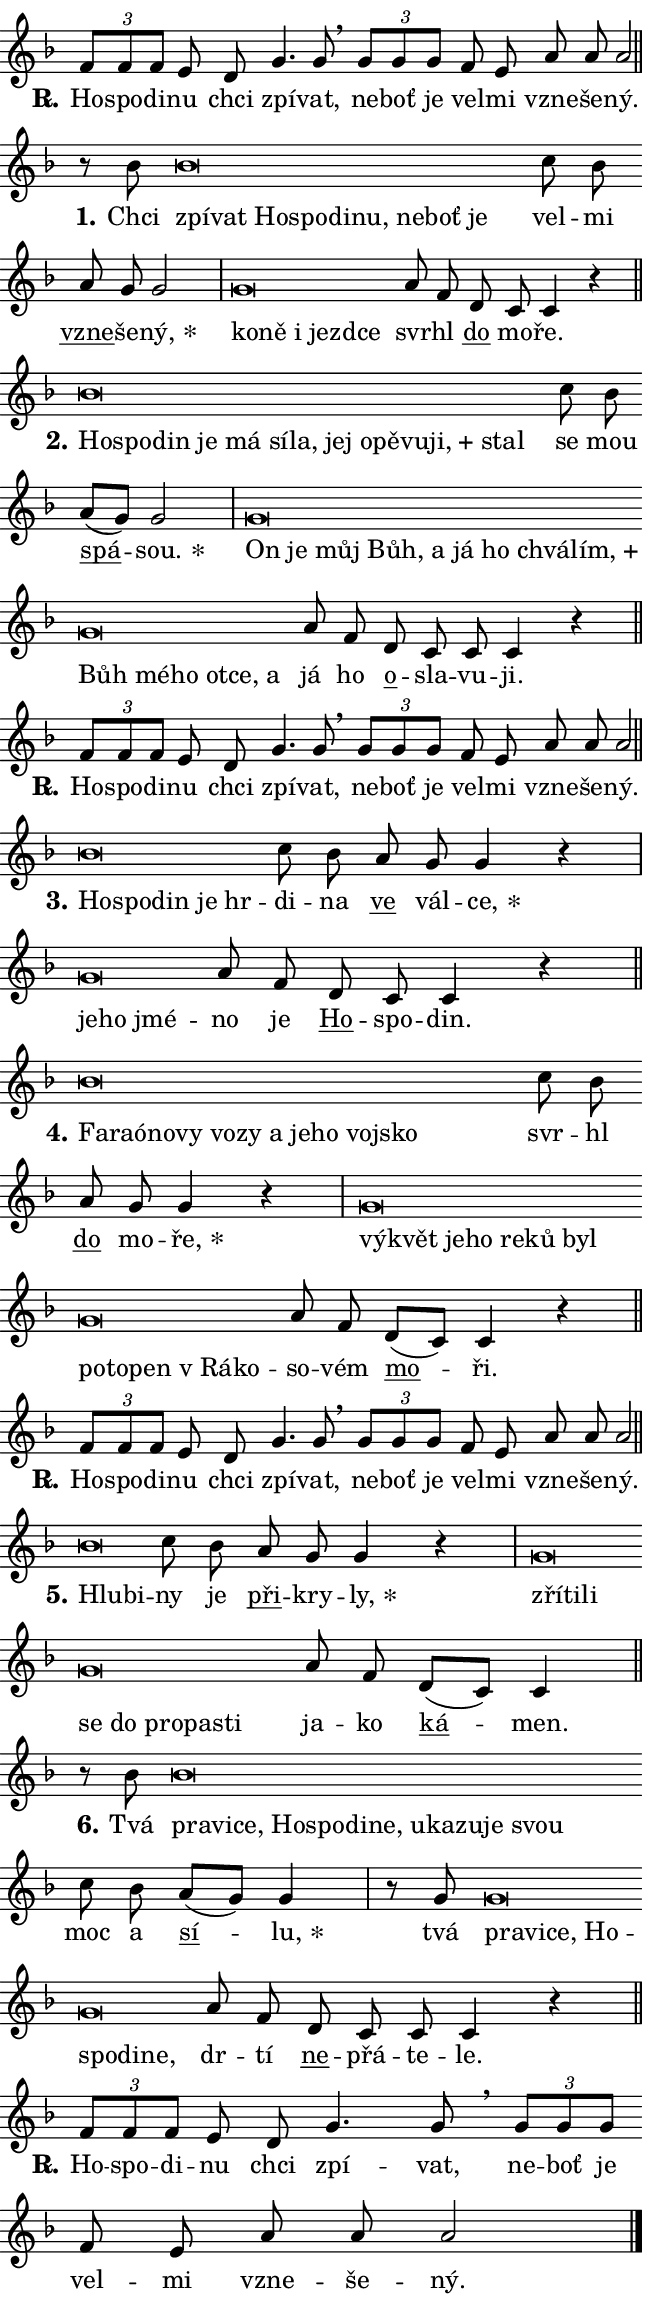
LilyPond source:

\version "2.24.0"
\header { tagline = "" }
\paper {
  indent = 0\cm
  top-margin = 0\cm
  right-margin = 0.13\cm % to fit lyric hyphens
  bottom-margin = 0\cm
  left-margin = 0\cm
  paper-width = 11\cm
  page-breaking = #ly:one-page-breaking
  system-system-spacing.basic-distance = #11
  score-system-spacing.basic-distance = #11
  ragged-last = ##f
}


%% Author: Thomas Morley
%% https://lists.gnu.org/archive/html/lilypond-user/2020-05/msg00002.html
#(define (line-position grob)
"Returns position of @var[grob} in current system:
   @code{'start}, if at first time-step
   @code{'end}, if at last time-step
   @code{'middle} otherwise
"
  (let* ((col (ly:item-get-column grob))
         (ln (ly:grob-object col 'left-neighbor))
         (rn (ly:grob-object col 'right-neighbor))
         (col-to-check-left (if (ly:grob? ln) ln col))
         (col-to-check-right (if (ly:grob? rn) rn col))
         (break-dir-left
           (and
             (ly:grob-property col-to-check-left 'non-musical #f)
             (ly:item-break-dir col-to-check-left)))
         (break-dir-right
           (and
             (ly:grob-property col-to-check-right 'non-musical #f)
             (ly:item-break-dir col-to-check-right))))
        (cond ((eqv? 1 break-dir-left) 'start)
              ((eqv? -1 break-dir-right) 'end)
              (else 'middle))))

#(define (tranparent-at-line-position vctor)
  (lambda (grob)
  "Relying on @code{line-position} select the relevant enry from @var{vctor}.
Used to determine transparency,"
    (case (line-position grob)
      ((end) (not (vector-ref vctor 0)))
      ((middle) (not (vector-ref vctor 1)))
      ((start) (not (vector-ref vctor 2))))))

noteHeadBreakVisibility =
#(define-music-function (break-visibility)(vector?)
"Makes @code{NoteHead}s transparent relying on @var{break-visibility}"
#{
  \override NoteHead.transparent =
    #(tranparent-at-line-position break-visibility)
#})

#(define delete-ledgers-for-transparent-note-heads
  (lambda (grob)
    "Reads whether a @code{NoteHead} is transparent.
If so this @code{NoteHead} is removed from @code{'note-heads} from
@var{grob}, which is supposed to be @code{LedgerLineSpanner}.
As a result ledgers are not printed for this @code{NoteHead}"
    (let* ((nhds-array (ly:grob-object grob 'note-heads))
           (nhds-list
             (if (ly:grob-array? nhds-array)
                 (ly:grob-array->list nhds-array)
                 '()))
           ;; Relies on the transparent-property being done before
           ;; Staff.LedgerLineSpanner.after-line-breaking is executed.
           ;; This is fragile ...
           (to-keep
             (remove
               (lambda (nhd)
                 (ly:grob-property nhd 'transparent #f))
               nhds-list)))
      ;; TODO find a better method to iterate over grob-arrays, similiar
      ;; to filter/remove etc for lists
      ;; For now rebuilt from scratch
      (set! (ly:grob-object grob 'note-heads)  '())
      (for-each
        (lambda (nhd)
          (ly:pointer-group-interface::add-grob grob 'note-heads nhd))
        to-keep))))

squashNotes = {
  \override NoteHead.X-extent = #'(-0.2 . 0.2)
  \override NoteHead.Y-extent = #'(-0.75 . 0)
  \override NoteHead.stencil =
    #(lambda (grob)
       (let ((pos (ly:grob-property grob 'staff-position)))
         (begin
           (if (< pos -7) (display "ERROR: Lower brevis then expected\n") (display ""))
           (if (<= pos -6) ly:text-interface::print ly:note-head::print))))
}
unSquashNotes = {
  \revert NoteHead.X-extent
  \revert NoteHead.Y-extent
  \revert NoteHead.stencil
}

hideNotes = \noteHeadBreakVisibility #begin-of-line-visible
unHideNotes = \noteHeadBreakVisibility #all-visible

% work-around for resetting accidentals
% https://lilypond.org/doc/v2.23/Documentation/notation/displaying-rhythms#unmetered-music
cadenzaMeasure = {
  \cadenzaOff
  \partial 1024 s1024
  \cadenzaOn
}

#(define-markup-command (accent layout props text) (markup?)
  "Underline accented syllable"
  (interpret-markup layout props
    #{\markup \override #'(offset . 4.3) \underline { #text }#}))

responsum = \markup \concat {
  "R" \hspace #-1.05 \path #0.1 #'((moveto 0 0.07) (lineto 0.9 0.8)) \hspace #0.05 "."
}

spaceSize = #0.6828661417322834 % exact space size for TeX Gyre Schola

\layout {
  \context {
    \Staff
    \remove "Time_signature_engraver"
    \override LedgerLineSpanner.after-line-breaking = #delete-ledgers-for-transparent-note-heads
  }
  \context {
    \Lyrics {
      \override LyricSpace.minimum-distance = \spaceSize
      \override LyricText.font-name = #"TeX Gyre Schola"
      \override LyricText.font-size = 1
      \override StanzaNumber.font-name = #"TeX Gyre Schola Bold"
      \override StanzaNumber.font-size = 1
    }
  }
  \context {
    \Score 
    \override NoteHead.text =
      #(lambda (grob) 
        (let ((pos (ly:grob-property grob 'staff-position)))
          #{\markup {
            \combine
              \halign #-0.55 \raise #(if (= pos -6) 0 0.5) \override #'(thickness . 2) \draw-line #'(3.2 . 0)
              \musicglyph "noteheads.sM1"
          }#}))
  }
}

% magnetic-lyrics.ily
%
%   written by
%     Jean Abou Samra <jean@abou-samra.fr>
%     Werner Lemberg <wl@gnu.org>
%
%   adapted by
%     Jiri Hon <jiri.hon@gmail.com>
%
% Version 2022-Apr-15

% https://www.mail-archive.com/lilypond-user@gnu.org/msg149350.html

#(define (Left_hyphen_pointer_engraver context)
   "Collect syllable-hyphen-syllable occurrences in lyrics and store
them in properties.  This engraver only looks to the left.  For
example, if the lyrics input is @code{foo -- bar}, it does the
following.

@itemize @bullet
@item
Set the @code{text} property of the @code{LyricHyphen} grob between
@q{foo} and @q{bar} to @code{foo}.

@item
Set the @code{left-hyphen} property of the @code{LyricText} grob with
text @q{foo} to the @code{LyricHyphen} grob between @q{foo} and
@q{bar}.
@end itemize

Use this auxiliary engraver in combination with the
@code{lyric-@/text::@/apply-@/magnetic-@/offset!} hook."
   (let ((hyphen #f)
         (text #f))
     (make-engraver
      (acknowledgers
       ((lyric-syllable-interface engraver grob source-engraver)
        (set! text grob)))
      (end-acknowledgers
       ((lyric-hyphen-interface engraver grob source-engraver)
        ;(when (not (grob::has-interface grob 'lyric-space-interface))
          (set! hyphen grob)));)
      ((stop-translation-timestep engraver)
       (when (and text hyphen)
         (ly:grob-set-object! text 'left-hyphen hyphen))
       (set! text #f)
       (set! hyphen #f)))))

#(define (lyric-text::apply-magnetic-offset! grob)
   "If the space between two syllables is less than the value in
property @code{LyricText@/.details@/.squash-threshold}, move the right
syllable to the left so that it gets concatenated with the left
syllable.

Use this function as a hook for
@code{LyricText@/.after-@/line-@/breaking} if the
@code{Left_@/hyphen_@/pointer_@/engraver} is active."
   (let ((hyphen (ly:grob-object grob 'left-hyphen #f)))
     (when hyphen
       (let ((left-text (ly:spanner-bound hyphen LEFT)))
         (when (grob::has-interface left-text 'lyric-syllable-interface)
           (let* ((common (ly:grob-common-refpoint grob left-text X))
                  (this-x-ext (ly:grob-extent grob common X))
                  (left-x-ext
                   (begin
                     ;; Trigger magnetism for left-text.
                     (ly:grob-property left-text 'after-line-breaking)
                     (ly:grob-extent left-text common X)))
                  ;; `delta` is the gap width between two syllables.
                  (delta (- (interval-start this-x-ext)
                            (interval-end left-x-ext)))
                  (details (ly:grob-property grob 'details))
                  (threshold (assoc-get 'squash-threshold details 0.2)))
             (when (< delta threshold)
               (let* (;; We have to manipulate the input text so that
                      ;; ligatures crossing syllable boundaries are not
                      ;; disabled.  For languages based on the Latin
                      ;; script this is essentially a beautification.
                      ;; However, for non-Western scripts it can be a
                      ;; necessity.
                      (lt (ly:grob-property left-text 'text))
                      (rt (ly:grob-property grob 'text))
                      (is-space (grob::has-interface hyphen 'lyric-space-interface))
                      (space (if is-space " " ""))
                      (extra-delta (if is-space spaceSize 0))
                      ;; Append new syllable.
                      (ltrt-space (if (and (string? lt) (string? rt))
                                (string-append lt space rt)
                                (make-concat-markup (list lt space rt))))
                      ;; Right-align `ltrt` to the right side.
                      (ltrt-space-markup (grob-interpret-markup
                               grob
                               (make-translate-markup
                                (cons (interval-length this-x-ext) 0)
                                (make-right-align-markup ltrt-space)))))
                 (begin
                   ;; Don't print `left-text`.
                   (ly:grob-set-property! left-text 'stencil #f)
                   ;; Set text and stencil (which holds all collected
                   ;; syllables so far) and shift it to the left.
                   (ly:grob-set-property! grob 'text ltrt-space)
                   (ly:grob-set-property! grob 'stencil ltrt-space-markup)
                   (ly:grob-translate-axis! grob (- (- delta extra-delta)) X))))))))))


#(define (lyric-hyphen::displace-bounds-first grob)
   ;; Make very sure this callback isn't triggered too early.
   (let ((left (ly:spanner-bound grob LEFT))
         (right (ly:spanner-bound grob RIGHT)))
     (ly:grob-property left 'after-line-breaking)
     (ly:grob-property right 'after-line-breaking)
     (ly:lyric-hyphen::print grob)))

squashThreshold = #0.4

\layout {
  \context {
    \Lyrics
    \consists #Left_hyphen_pointer_engraver
    \override LyricText.after-line-breaking =
      #lyric-text::apply-magnetic-offset!
    \override LyricHyphen.stencil = #lyric-hyphen::displace-bounds-first
    \override LyricText.details.squash-threshold = \squashThreshold
    \override LyricHyphen.minimum-distance = 0
    \override LyricHyphen.minimum-length = \squashThreshold
  }
}

squashText = \override LyricText.details.squash-threshold = 9999
unSquashText = \override LyricText.details.squash-threshold = \squashThreshold

leftText = \override LyricText.self-alignment-X = #LEFT
unLeftText = \revert LyricText.self-alignment-X

starOffset = #(lambda (grob) 
                (let ((x_offset (ly:self-alignment-interface::aligned-on-x-parent grob)))
                  (if (= x_offset 0) 0 (+ x_offset 1.2))))

star = #(define-music-function (syllable)(string?)
"Append star separator at the end of a syllable"
#{
  \once \override LyricText.X-offset = #starOffset
  \lyricmode { \markup {
    #syllable
    \override #'((font-name . "TeX Gyre Schola Bold")) \hspace #0.2 \lower #0.65 \larger "*"
  } }
#})

starAccent = #(define-music-function (syllable)(string?)
"Append star separator at the end of a syllable and make accent"
#{
  \once \override LyricText.X-offset = #starOffset
  \lyricmode { \markup {
    \accent #syllable
    \override #'((font-name . "TeX Gyre Schola Bold")) \hspace #0.2 \lower #0.65 \larger "*"
  } }
#})

breath = #(define-music-function (syllable)(string?)
"Append breathing indicator at the end of a syllable"
#{
  \lyricmode { \markup { #syllable "+" } }
#})

optionalBreath = #(define-music-function (syllable)(string?)
"Append optional breathing indicator at the end of a syllable"
#{
  \lyricmode { \markup { #syllable "(+)" } }
#})


\score {
    <<
        \new Voice = "melody" { \cadenzaOn \key f \major \relative { \tuplet 3/2 { f'8[ f f] } e d g4. g8 \breathe \bar "" \tuplet 3/2 { g[ g g] } \bar "" f e \bar "" a a a2 \cadenzaMeasure \bar "||" \break } }
        \new Lyrics \lyricsto "melody" { \lyricmode { \set stanza = \responsum
Ho -- spo -- di -- nu chci zpí -- vat, ne -- boť je vel -- mi vzne -- še -- ný. } }
    >>
    \layout {}
}

\score {
    <<
        \new Voice = "melody" { \cadenzaOn \key f \major \relative { r8 bes'8 \squashNotes bes\breve*1/16 \hideNotes \breve*1/16 \bar "" \breve*1/16 \bar "" \breve*1/16 \bar "" \breve*1/16 \bar "" \breve*1/16 \bar "" \breve*1/16 \bar "" \breve*1/16 \breve*1/16 \bar "" \unHideNotes \unSquashNotes c8 bes \bar "" a g g2 \cadenzaMeasure \bar "|" \squashNotes g\breve*1/16 \hideNotes \breve*1/16 \bar "" \breve*1/16 \bar "" \breve*1/16 \breve*1/16 \bar "" \unHideNotes \unSquashNotes a8 f \bar "" d c c4 r \cadenzaMeasure \bar "||" \break } }
        \new Lyrics \lyricsto "melody" { \lyricmode { \set stanza = "1."
Chci \leftText zpí -- \squashText vat Ho -- spo -- di -- nu, ne -- boť je \unLeftText \unSquashText vel -- mi \markup \accent vzne -- še -- \star ný, \leftText ko -- \squashText ně i jezd -- ce \unLeftText \unSquashText svr -- hl \markup \accent do mo -- ře. } }
    >>
    \layout {}
}

\score {
    <<
        \new Voice = "melody" { \cadenzaOn \key f \major \relative { \squashNotes bes'\breve*1/16 \hideNotes \breve*1/16 \bar "" \breve*1/16 \bar "" \breve*1/16 \bar "" \breve*1/16 \bar "" \breve*1/16 \bar "" \breve*1/16 \bar "" \breve*1/16 \bar "" \breve*1/16 \bar "" \breve*1/16 \bar "" \breve*1/16 \bar "" \breve*1/16 \breve*1/16 \bar "" \unHideNotes \unSquashNotes c8 bes \bar "" a[( g)] g2 \cadenzaMeasure \bar "|" \squashNotes g\breve*1/16 \hideNotes \breve*1/16 \bar "" \breve*1/16 \bar "" \breve*1/16 \bar "" \breve*1/16 \bar "" \breve*1/16 \bar "" \breve*1/16 \bar "" \breve*1/16 \bar "" \breve*1/16 \bar "" \breve*1/16 \bar "" \breve*1/16 \bar "" \breve*1/16 \bar "" \breve*1/16 \bar "" \breve*1/16 \breve*1/16 \bar "" \unHideNotes \unSquashNotes a8 f \bar "" d c c c4 r \cadenzaMeasure \bar "||" \break } }
        \new Lyrics \lyricsto "melody" { \lyricmode { \set stanza = "2."
\leftText Ho -- \squashText spo -- din je má sí -- la, jej o -- pě -- vu -- \breath "ji," stal \unLeftText \unSquashText se mou \markup \accent spá -- \star sou. \leftText On \squashText je můj Bůh, a já ho chvá -- \breath "lím," Bůh mé -- ho ot -- ce, a \unLeftText \unSquashText já ho \markup \accent o -- sla -- vu -- ji. } }
    >>
    \layout {}
}

\score {
    <<
        \new Voice = "melody" { \cadenzaOn \key f \major \relative { \tuplet 3/2 { f'8[ f f] } e d g4. g8 \breathe \bar "" \tuplet 3/2 { g[ g g] } \bar "" f e \bar "" a a a2 \cadenzaMeasure \bar "||" \break } }
        \new Lyrics \lyricsto "melody" { \lyricmode { \set stanza = \responsum
Ho -- spo -- di -- nu chci zpí -- vat, ne -- boť je vel -- mi vzne -- še -- ný. } }
    >>
    \layout {}
}

\score {
    <<
        \new Voice = "melody" { \cadenzaOn \key f \major \relative { \squashNotes bes'\breve*1/16 \hideNotes \breve*1/16 \bar "" \breve*1/16 \bar "" \breve*1/16 \breve*1/16 \bar "" \unHideNotes \unSquashNotes c8 bes \bar "" a g g4 r \cadenzaMeasure \bar "|" \squashNotes g\breve*1/16 \hideNotes \breve*1/16 \breve*1/16 \bar "" \unHideNotes \unSquashNotes a8 f \bar "" d c c4 r \cadenzaMeasure \bar "||" \break } }
        \new Lyrics \lyricsto "melody" { \lyricmode { \set stanza = "3."
\leftText Ho -- \squashText spo -- din je hr -- \unLeftText \unSquashText di -- na \markup \accent ve vál -- \star ce, \leftText je -- \squashText ho jmé -- \unLeftText \unSquashText no je \markup \accent Ho -- spo -- din. } }
    >>
    \layout {}
}

\score {
    <<
        \new Voice = "melody" { \cadenzaOn \key f \major \relative { \squashNotes bes'\breve*1/16 \hideNotes \breve*1/16 \bar "" \breve*1/16 \bar "" \breve*1/16 \bar "" \breve*1/16 \bar "" \breve*1/16 \bar "" \breve*1/16 \bar "" \breve*1/16 \bar "" \breve*1/16 \bar "" \breve*1/16 \breve*1/16 \bar "" \unHideNotes \unSquashNotes c8 bes \bar "" a g g4 r \cadenzaMeasure \bar "|" \squashNotes g\breve*1/16 \hideNotes \breve*1/16 \bar "" \breve*1/16 \bar "" \breve*1/16 \bar "" \breve*1/16 \bar "" \breve*1/16 \bar "" \breve*1/16 \bar "" \breve*1/16 \bar "" \breve*1/16 \bar "" \breve*1/16 \bar "" \breve*1/16 \breve*1/16 \bar "" \unHideNotes \unSquashNotes a8 f \bar "" d[( c)] c4 r \cadenzaMeasure \bar "||" \break } }
        \new Lyrics \lyricsto "melody" { \lyricmode { \set stanza = "4."
\leftText Fa -- \squashText raó -- no -- vy vo -- zy a je -- ho voj -- sko \unLeftText \unSquashText svr -- hl \markup \accent do mo -- \star ře, \leftText vý -- \squashText květ je -- ho re -- ků byl po -- to -- pen "v Rá" -- ko -- \unLeftText \unSquashText so -- vém \markup \accent mo -- ři. } }
    >>
    \layout {}
}

\score {
    <<
        \new Voice = "melody" { \cadenzaOn \key f \major \relative { \tuplet 3/2 { f'8[ f f] } e d g4. g8 \breathe \bar "" \tuplet 3/2 { g[ g g] } \bar "" f e \bar "" a a a2 \cadenzaMeasure \bar "||" \break } }
        \new Lyrics \lyricsto "melody" { \lyricmode { \set stanza = \responsum
Ho -- spo -- di -- nu chci zpí -- vat, ne -- boť je vel -- mi vzne -- še -- ný. } }
    >>
    \layout {}
}

\score {
    <<
        \new Voice = "melody" { \cadenzaOn \key f \major \relative { \squashNotes bes'\breve*1/16 \hideNotes \breve*1/16 \bar "" \unHideNotes \unSquashNotes c8 bes \bar "" a g g4 r \cadenzaMeasure \bar "|" \squashNotes g\breve*1/16 \hideNotes \breve*1/16 \bar "" \breve*1/16 \bar "" \breve*1/16 \bar "" \breve*1/16 \bar "" \breve*1/16 \bar "" \breve*1/16 \breve*1/16 \bar "" \unHideNotes \unSquashNotes a8 f \bar "" d[( c)] c4 \cadenzaMeasure \bar "||" \break } }
        \new Lyrics \lyricsto "melody" { \lyricmode { \set stanza = "5."
\leftText Hlu -- \squashText bi -- \unLeftText \unSquashText ny je \markup \accent při -- kry -- \star ly, \leftText zří -- \squashText ti -- li se do pro -- pa -- sti \unLeftText \unSquashText ja -- ko \markup \accent ká -- men. } }
    >>
    \layout {}
}

\score {
    <<
        \new Voice = "melody" { \cadenzaOn \key f \major \relative { r8 bes'8 \squashNotes bes\breve*1/16 \hideNotes \breve*1/16 \bar "" \breve*1/16 \bar "" \breve*1/16 \bar "" \breve*1/16 \bar "" \breve*1/16 \bar "" \breve*1/16 \bar "" \breve*1/16 \bar "" \breve*1/16 \bar "" \breve*1/16 \bar "" \breve*1/16 \breve*1/16 \bar "" \unHideNotes \unSquashNotes c8 bes \bar "" a[( g)] g4 \cadenzaMeasure \bar "|" r8 g8 \squashNotes g\breve*1/16 \hideNotes \breve*1/16 \bar "" \breve*1/16 \bar "" \breve*1/16 \bar "" \breve*1/16 \bar "" \breve*1/16 \breve*1/16 \bar "" \unHideNotes \unSquashNotes a8 f \bar "" d c c c4 r \cadenzaMeasure \bar "||" \break } }
        \new Lyrics \lyricsto "melody" { \lyricmode { \set stanza = "6."
Tvá \leftText pra -- \squashText vi -- ce, Ho -- spo -- di -- ne, u -- ka -- zu -- je svou \unLeftText \unSquashText moc a \markup \accent sí -- \star lu, tvá \leftText pra -- \squashText vi -- ce, Ho -- spo -- di -- ne, \unLeftText \unSquashText dr -- tí \markup \accent ne -- přá -- te -- le. } }
    >>
    \layout {}
}

\score {
    <<
        \new Voice = "melody" { \cadenzaOn \key f \major \relative { \tuplet 3/2 { f'8[ f f] } e d g4. g8 \breathe \bar "" \tuplet 3/2 { g[ g g] } \bar "" f e \bar "" a a a2 \cadenzaMeasure \bar "||" \break } \bar "|." }
        \new Lyrics \lyricsto "melody" { \lyricmode { \set stanza = \responsum
Ho -- spo -- di -- nu chci zpí -- vat, ne -- boť je vel -- mi vzne -- še -- ný. } }
    >>
    \layout {}
}
